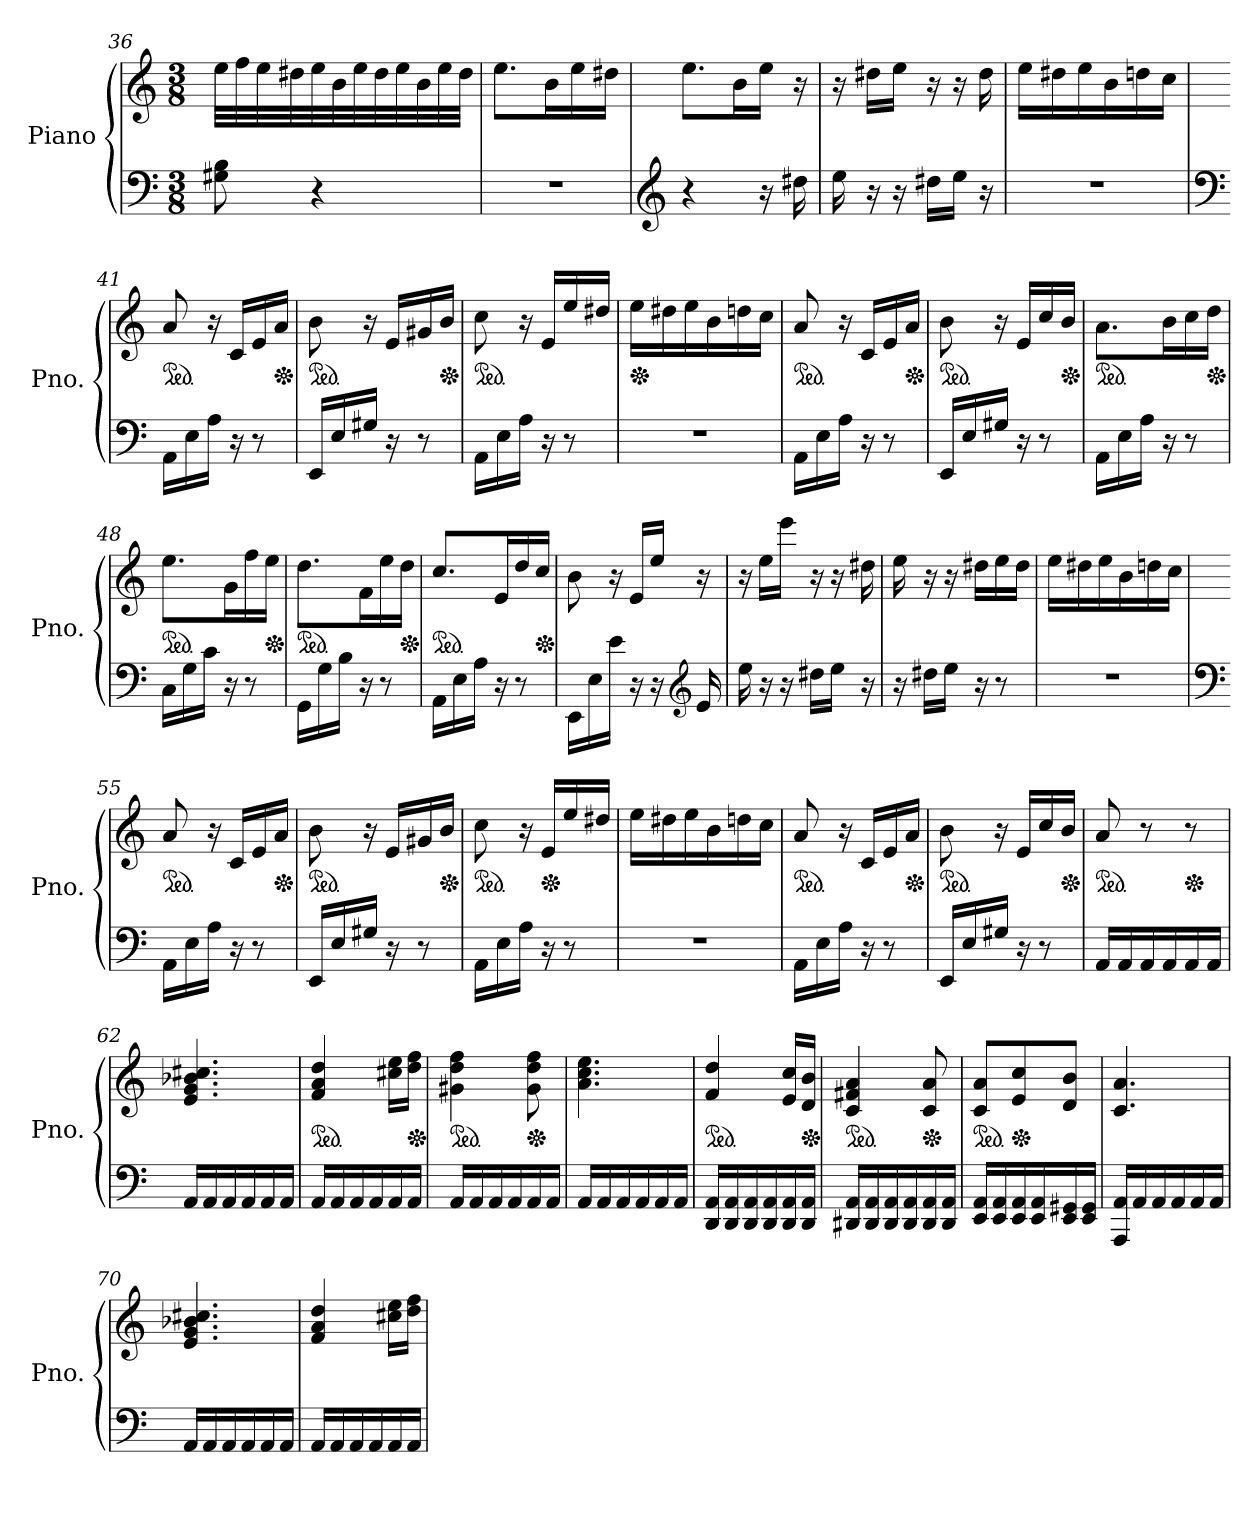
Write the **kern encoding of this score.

**kern	**kern
*part1	*part1
*staff2	*staff1
*I"Piano	*
*I'Pno.	*
*clefF4	*clefG2
*k[]	*k[]
*M3/8	*M3/8
=36	=36
8G#X\ 8B\	32ee\LLL
.	32ff\
.	32ee\
.	32dd#X\
4r	32ee\
.	32b\
.	32ee\
.	32dd#\
.	32ee\
.	32b\
.	32ee\
.	32dd#\JJJ
=37	=37
4.r	8.ee\L
.	16b\L
.	16ee\
.	16dd#X\JJ
=38	=38
*clefG2	*
4r	8.ee\L
.	16b\L
16r	16ee\JJ
16dd#X\	16r
!!LO:LB:g=z
=39	=39
16ee\	16r
16r	16dd#X\LL
16r	16ee\JJ
16dd#X\LL	16r
16ee\JJ	16r
16r	16dd#\
=40	=40
4.r	16ee\LL
.	16dd#X\
.	16ee\
.	16b\
.	16ddn\
.	16cc\JJ
=41	=41
*clefF4	*
*	*ped
16AA\LL	8a/
16E\	.
16A\JJ	16r
16r	16c/LL
8r	16e/
*	*Xped
.	16a/JJ
=42	=42
*	*ped
16EE/LL	8b\
16E/	.
16G#X/JJ	16r
16r	16e/LL
8r	16g#X/
*	*Xped
.	16b/JJ
=43	=43
*	*ped
16AA\LL	8cc\
16E\	.
16A\JJ	16r
16r	16e/LL
8r	16ee/
.	16dd#X/JJ
!!LO:LB:g=z
=44	=44
*	*Xped
4.r	16ee\LL
.	16dd#X\
.	16ee\
.	16b\
.	16ddn\
.	16cc\JJ
=45	=45
*	*ped
16AA\LL	8a/
16E\	.
16A\JJ	16r
16r	16c/LL
8r	16e/
*	*Xped
.	16a/JJ
=46	=46
*	*ped
16EE/LL	8b\
16E/	.
16G#X/JJ	16r
16r	16e/LL
8r	16cc/
*	*Xped
.	16b/JJ
=47	=47
*	*ped
16AA\LL	8.a\L
16E\	.
16A\JJ	.
16r	16b\L
8r	16cc\
*	*Xped
.	16dd\JJ
=48	=48
*	*ped
16C\LL	8.ee\L
16G\	.
16c\JJ	.
16r	16g\L
8r	16ff\
*	*Xped
.	16ee\JJ
=49	=49
*	*ped
16GG\LL	8.dd\L
16G\	.
16B\JJ	.
16r	16f\L
8r	16ee\
*	*Xped
.	16dd\JJ
!!LO:PB:g=z
=50	=50
*	*ped
16AA\LL	8.cc/L
16E\	.
16A\JJ	.
16r	16e/L
8r	16dd/
*	*Xped
.	16cc/JJ
=51	=51
16EE\LL	8b\
16E\	.
16e\JJ	16r
16r	16e/LL
16r	16ee/JJ
*clefG2	*
16e/	16r
=52	=52
16ee\	16r
16r	16ee\LL
16r	16eee\JJ
16dd#X\LL	16r
16ee\JJ	16r
16r	16dd#X\
=53	=53
16r	16ee\
16dd#X\LL	16r
16ee\JJ	16r
16r	16dd#X\LL
8r	16ee\
.	16dd#\JJ
=54	=54
4.r	16ee\LL
.	16dd#X\
.	16ee\
.	16b\
.	16ddn\
.	16cc\JJ
!!LO:LB:g=z
=55	=55
*clefF4	*
*	*ped
16AA\LL	8a/
16E\	.
16A\JJ	16r
16r	16c/LL
8r	16e/
*	*Xped
.	16a/JJ
=56	=56
*	*ped
16EE/LL	8b\
16E/	.
16G#X/JJ	16r
16r	16e/LL
8r	16g#X/
*	*Xped
.	16b/JJ
=57	=57
*	*ped
16AA\LL	8cc\
16E\	.
16A\JJ	16r
*	*Xped
16r	16e/LL
8r	16ee/
.	16dd#X/JJ
=58	=58
4.r	16ee\LL
.	16dd#X\
.	16ee\
.	16b\
.	16ddn\
.	16cc\JJ
=59	=59
*	*ped
16AA\LL	8a/
16E\	.
16A\JJ	16r
16r	16c/LL
8r	16e/
*	*Xped
.	16a/JJ
=60	=60
*	*ped
16EE/LL	8b\
16E/	.
16G#X/JJ	16r
16r	16e/LL
8r	16cc/
*	*Xped
.	16b/JJ
!!LO:LB:g=z
=61	=61
*	*ped
16AA/LL	8a/
16AA/	.
16AA/	8r
16AA/	.
*	*Xped
16AA/	8r
16AA/JJ	.
=62	=62
16AA/LL	4.e/ 4.g/ 4.b-X/ 4.cc#X/
16AA/	.
16AA/	.
16AA/	.
16AA/	.
16AA/JJ	.
=63	=63
*	*ped
16AA/LL	4f/ 4a/ 4dd/
16AA/	.
16AA/	.
16AA/	.
16AA/	16cc#X\ 16ee\LL
*	*Xped
16AA/JJ	16dd\ 16ff\JJ
=64	=64
*	*ped
16AA/LL	4g#X\ 4dd\ 4ff\
16AA/	.
16AA/	.
16AA/	.
*	*Xped
16AA/	8g#\ 8dd\ 8ff\
16AA/JJ	.
=65	=65
16AA/LL	4.a\ 4.cc\ 4.ee\
16AA/	.
16AA/	.
16AA/	.
16AA/	.
16AA/JJ	.
=66	=66
*	*ped
16DD/ 16AA/LL	4f/ 4dd/
16DD/ 16AA/	.
16DD/ 16AA/	.
16DD/ 16AA/	.
16DD/ 16AA/	16e/ 16cc/LL
*	*Xped
16DD/ 16AA/JJ	16d/ 16b/JJ
!!LO:LB:g=z
=67	=67
*	*ped
16DD#X/ 16AA/LL	4c/ 4f#X/ 4a/
16DD#/ 16AA/	.
16DD#/ 16AA/	.
16DD#/ 16AA/	.
*	*Xped
16DD#/ 16AA/	8c/ 8a/
16DD#/ 16AA/JJ	.
=68	=68
*	*ped
16EE/ 16AA/LL	8c/ 8a/L
16EE/ 16AA/	.
*	*Xped
16EE/ 16AA/	8e/ 8cc/
16EE/ 16AA/	.
16EE/ 16GG#X/	8d/ 8b/J
16EE/ 16GG#/JJ	.
=69	=69
16AAA/ 16AA/LL	4.c/ 4.a/
16AA/	.
16AA/	.
16AA/	.
16AA/	.
16AA/JJ	.
=70	=70
16AA/LL	4.e/ 4.g/ 4.b-X/ 4.cc#X/
16AA/	.
16AA/	.
16AA/	.
16AA/	.
16AA/JJ	.
=71	=71
16AA/LL	4f/ 4a/ 4dd/
16AA/	.
16AA/	.
16AA/	.
16AA/	16cc#X\ 16ee\LL
16AA/JJ	16dd\ 16ff\JJ
=	=
*-	*-
